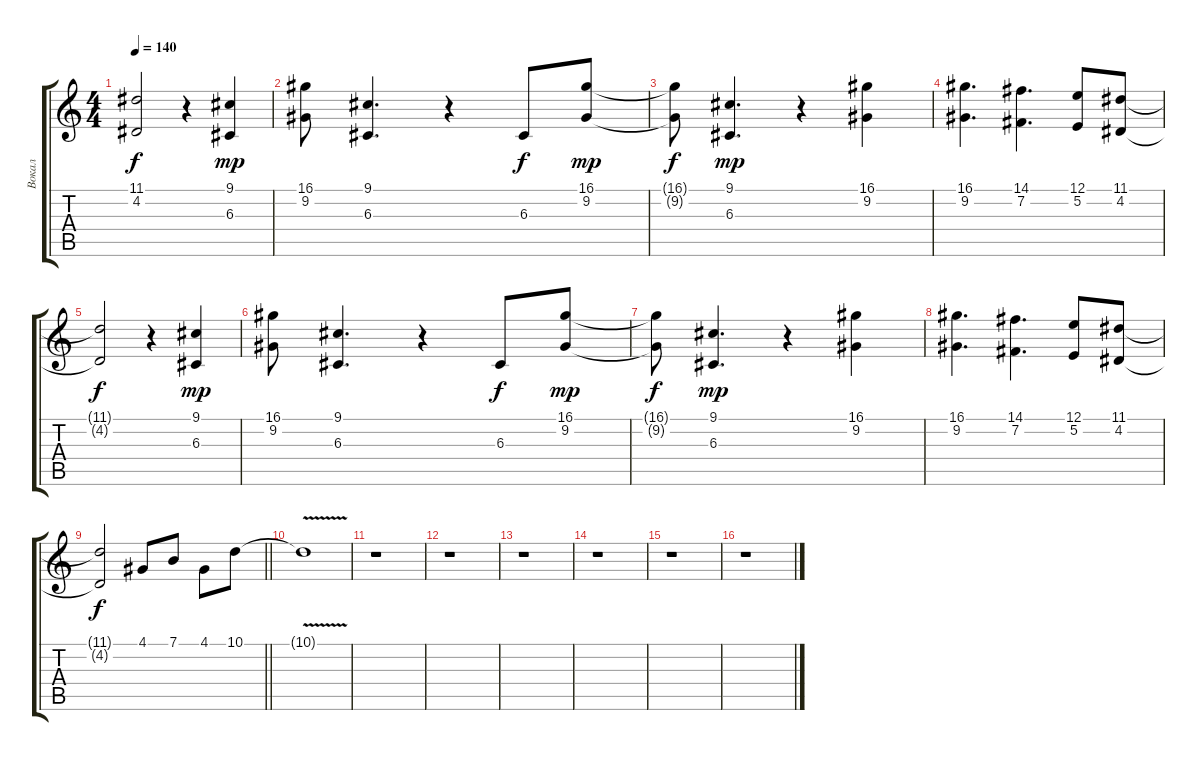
\track ("Вокал" "Вокал") {instrument oboe}
\staff {score tabs}
\tuning (E4 B3 G3 D3 A2 E2) {hide}
\ts (4 4)
\tempo 140
\clef g2
\ks c
(11.1{t} 4.2{t}).2{dy f} r.4 (9.1 6.3).4{dy mp} |
(16.1 9.2).8 (9.1 6.3).4{d} r.4 6.3.8{dy f} (16.1 9.2).8{dy mp} |
(16.1{t} 9.2{t}).8{dy f} (9.1 6.3).4{d dy mp} r.4 (16.1 9.2).4 |
(16.1 9.2).4{d} (14.1 7.2).4{d} (12.1 5.2).8 (11.1 4.2).8 |
(11.1{t} 4.2{t}).2{dy f} r.4 (9.1 6.3).4{dy mp} |
(16.1 9.2).8 (9.1 6.3).4{d} r.4 6.3.8{dy f} (16.1 9.2).8{dy mp} |
(16.1{t} 9.2{t}).8{dy f} (9.1 6.3).4{d dy mp} r.4 (16.1 9.2).4 |
(16.1 9.2).4{d} (14.1 7.2).4{d} (12.1 5.2).8 (11.1 4.2).8 |
\barLineRight lightlight
(11.1{t} 4.2{t}).2{dy f} 4.1.8 7.1.8 4.1.8 10.1.8 |
10.1{v t}.1 |
r.1 |
r.1 |
r.1 |
r.1 |
r.1 |
r.1
